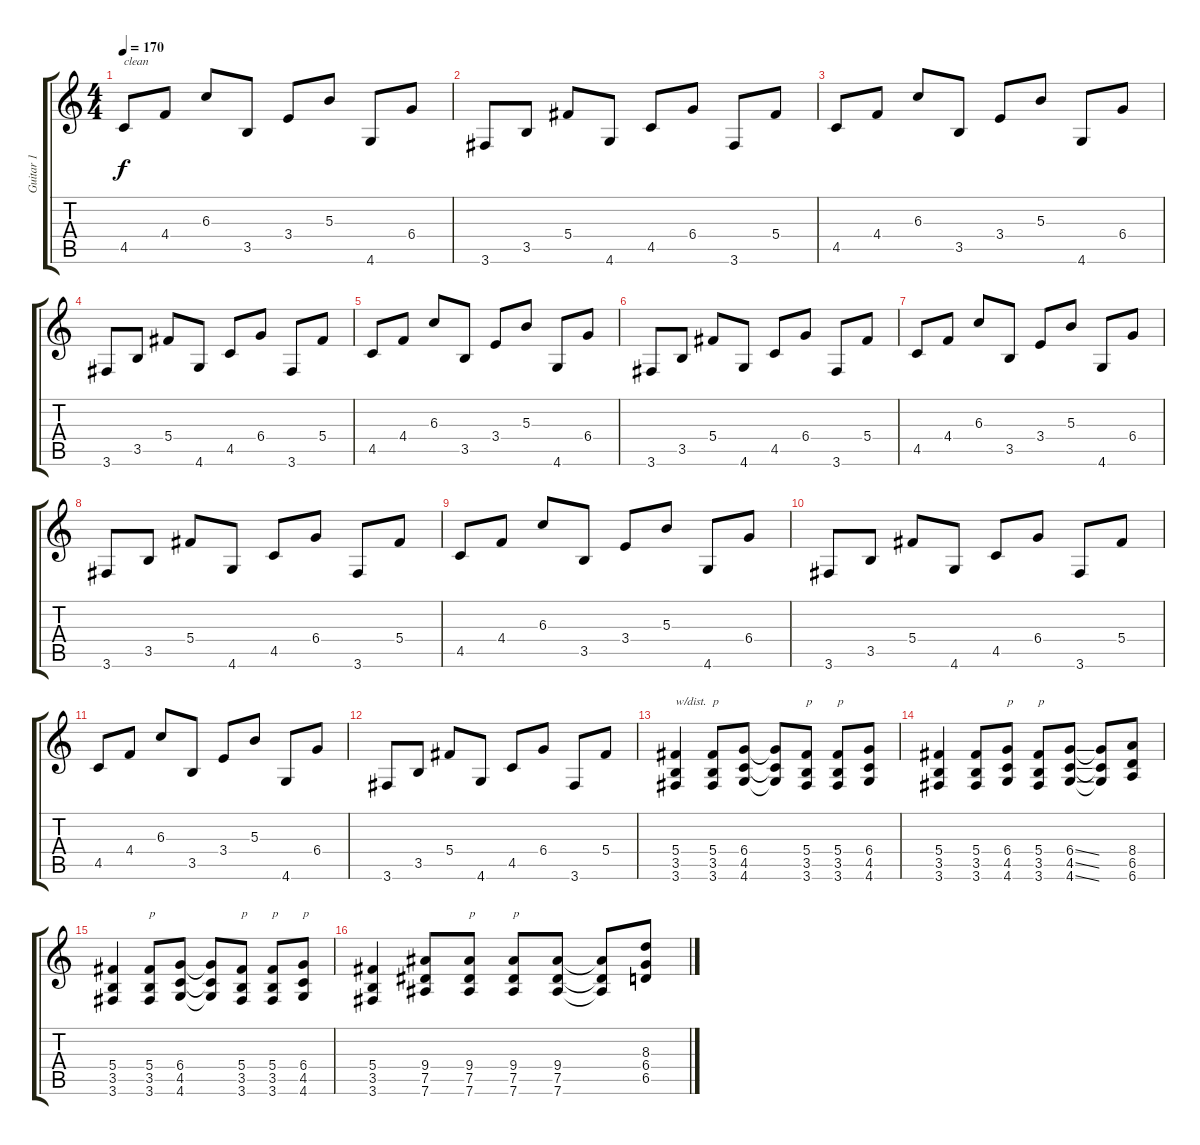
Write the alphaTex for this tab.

\track ("Guitar 1" "Guitar 1") {instrument distortionguitar}
\staff {score tabs}
\tuning (Eb4 Bb3 Gb3 Db3 Ab2 Eb2) {hide}
\ts (4 4)
\tempo 170
\clef g2
\ks c
4.5.8{txt "clean" dy f instrument electricguitarclean} 4.4.8 6.3.8 3.5.8 3.4.8 5.3.8 4.6.8 6.4.8 |
3.6.8 3.5.8 5.4.8 4.6.8 4.5.8 6.4.8 3.6.8 5.4.8 |
4.5.8 4.4.8 6.3.8 3.5.8 3.4.8 5.3.8 4.6.8 6.4.8 |
3.6.8 3.5.8 5.4.8 4.6.8 4.5.8 6.4.8 3.6.8 5.4.8 |
4.5.8 4.4.8 6.3.8 3.5.8 3.4.8 5.3.8 4.6.8 6.4.8 |
3.6.8 3.5.8 5.4.8 4.6.8 4.5.8 6.4.8 3.6.8 5.4.8 |
4.5.8 4.4.8 6.3.8 3.5.8 3.4.8 5.3.8 4.6.8 6.4.8 |
3.6.8 3.5.8 5.4.8 4.6.8 4.5.8 6.4.8 3.6.8 5.4.8 |
4.5.8 4.4.8 6.3.8 3.5.8 3.4.8 5.3.8 4.6.8 6.4.8 |
3.6.8 3.5.8 5.4.8 4.6.8 4.5.8 6.4.8 3.6.8 5.4.8 |
4.5.8 4.4.8 6.3.8 3.5.8 3.4.8 5.3.8 4.6.8 6.4.8 |
3.6.8 3.5.8 5.4.8 4.6.8 4.5.8 6.4.8 3.6.8 5.4.8 |
(5.4 3.5 3.6).4{txt "w/dist." instrument distortionguitar} (5.4 3.5 3.6).8{txt "p"} (6.4 4.5 4.6).8 (6.4{t} 4.5{t} 4.6{t}).8 (5.4 3.5 3.6).8{txt "p"} (5.4 3.5 3.6).8{txt "p"} (6.4 4.5 4.6).8 |
(5.4 3.5 3.6).4 (5.4 3.5 3.6).8 (6.4 4.5 4.6).8{txt "p"} (5.4 3.5 3.6).8{txt "p"} (6.4{ss} 4.5{ss} 4.6{ss}).8 (6.4{t} 4.5{t} 4.6{t}).8 (8.4 6.5 6.6).8 |
(5.4 3.5 3.6).4 (5.4 3.5 3.6).8{txt "p"} (6.4 4.5 4.6).8 (6.4{t} 4.5{t} 4.6{t}).8 (5.4 3.5 3.6).8{txt "p"} (5.4 3.5 3.6).8{txt "p"} (6.4 4.5 4.6).8{txt "p"} |
(5.4 3.5 3.6).4 (9.4 7.5 7.6).8 (9.4 7.5 7.6).8{txt "p"} (9.4 7.5 7.6).8{txt "p"} (9.4 7.5 7.6).8 (9.4{t} 7.5{t} 7.6{t}).8 (8.3 6.4{ss} 6.5{ss}).8
